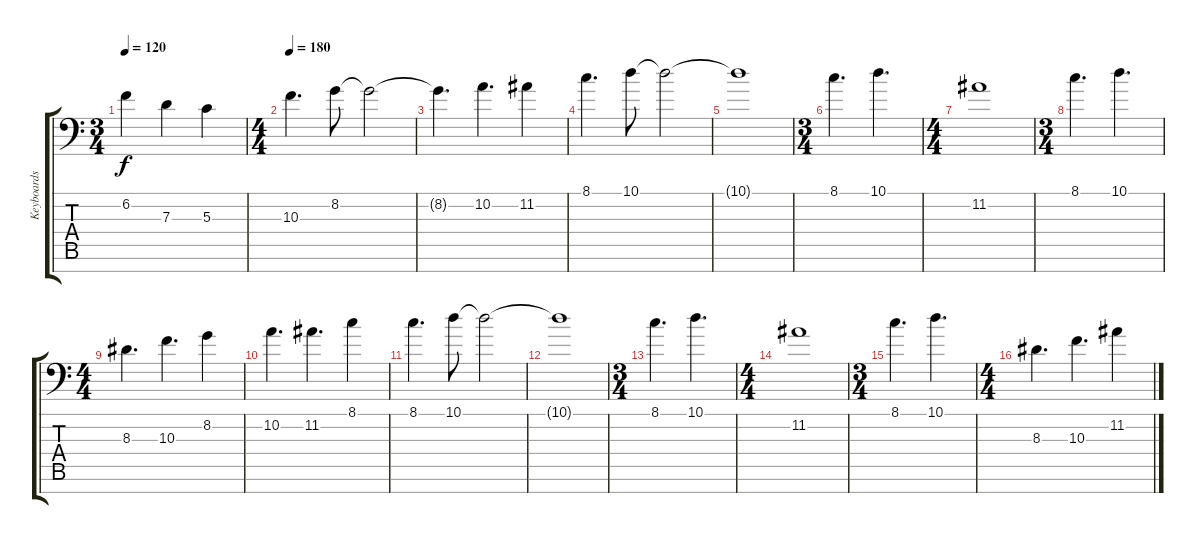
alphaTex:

\track ("Keyboards Lead 1" "Keyboards ") {instrument lead2sawtooth}
\staff {score tabs}
\tuning (E4 B3 G3 D3 A2 E2 G1) {hide}
\ts (3 4)
\tempo 120
\clef f4
\ks c
6.2.4{dy f} 7.3.4 5.3.4 |
\ts (4 4)
\tempo 180
10.3.4{d} 8.2.8 8.2{t}.2 |
8.2{t}.4{d} 10.2.4{d} 11.2.4 |
8.1.4{d} 10.1.8 10.1{t}.2 |
10.1{t}.1 |
\ts (3 4)
8.1.4{d} 10.1.4{d} |
\ts (4 4)
11.2.1 |
\ts (3 4)
8.1.4{d} 10.1.4{d} |
\ts (4 4)
8.3.4{d} 10.3.4{d} 8.2.4 |
10.2.4{d} 11.2.4{d} 8.1.4 |
8.1.4{d} 10.1.8 10.1{t}.2 |
10.1{t}.1 |
\ts (3 4)
8.1.4{d} 10.1.4{d} |
\ts (4 4)
11.2.1 |
\ts (3 4)
8.1.4{d} 10.1.4{d} |
\ts (4 4)
8.3.4{d} 10.3.4{d} 11.2.4
